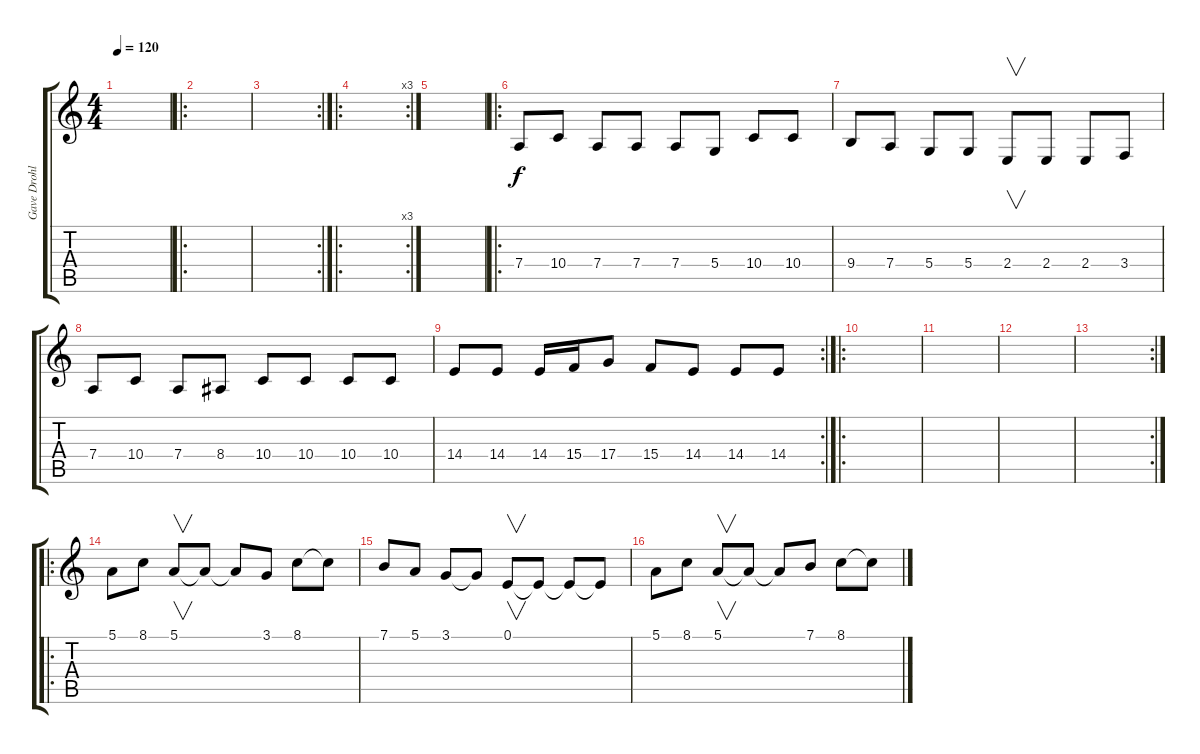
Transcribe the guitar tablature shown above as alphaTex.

\track ("Gave Drohl  - Vocals 1" "Gave Drohl") {instrument lead2sawtooth}
\staff {score tabs}
\tuning (E4 B3 G3 D3 A2 E2) {hide}
\ts (4 4)
\tempo 120
\clef g2
\ks c
|
\ro
|
\rc 2
|
\ro
\rc 3
|
|
\ro
7.4.8 10.4.8 7.4.8 7.4.8 7.4.8 5.4.8 10.4.8 10.4.8 |
9.4.8 7.4.8 5.4.8 5.4.8 2.4.8{v} 2.4.8 2.4.8 3.4.8 |
7.4.8 10.4.8 7.4.8 8.4.8 10.4.8 10.4.8 10.4.8 10.4.8 |
\rc 2
14.4.8 14.4.8 14.4.16 15.4.16 17.4.8 15.4.8 14.4.8 14.4.8 14.4.8 |
\ro
|
|
|
\rc 2
|
\ro
5.1.8 8.1.8 5.1.8{v} 5.1{t}.8 5.1{t}.8 3.1.8 8.1.8 8.1{t}.8 |
7.1.8 5.1.8 3.1.8 3.1{t}.8 0.1.8{v} 0.1{t}.8 0.1{t}.8 0.1{t}.8 |
5.1.8 8.1.8 5.1.8{v} 5.1{t}.8 5.1{t}.8 7.1.8 8.1.8 8.1{t}.8
